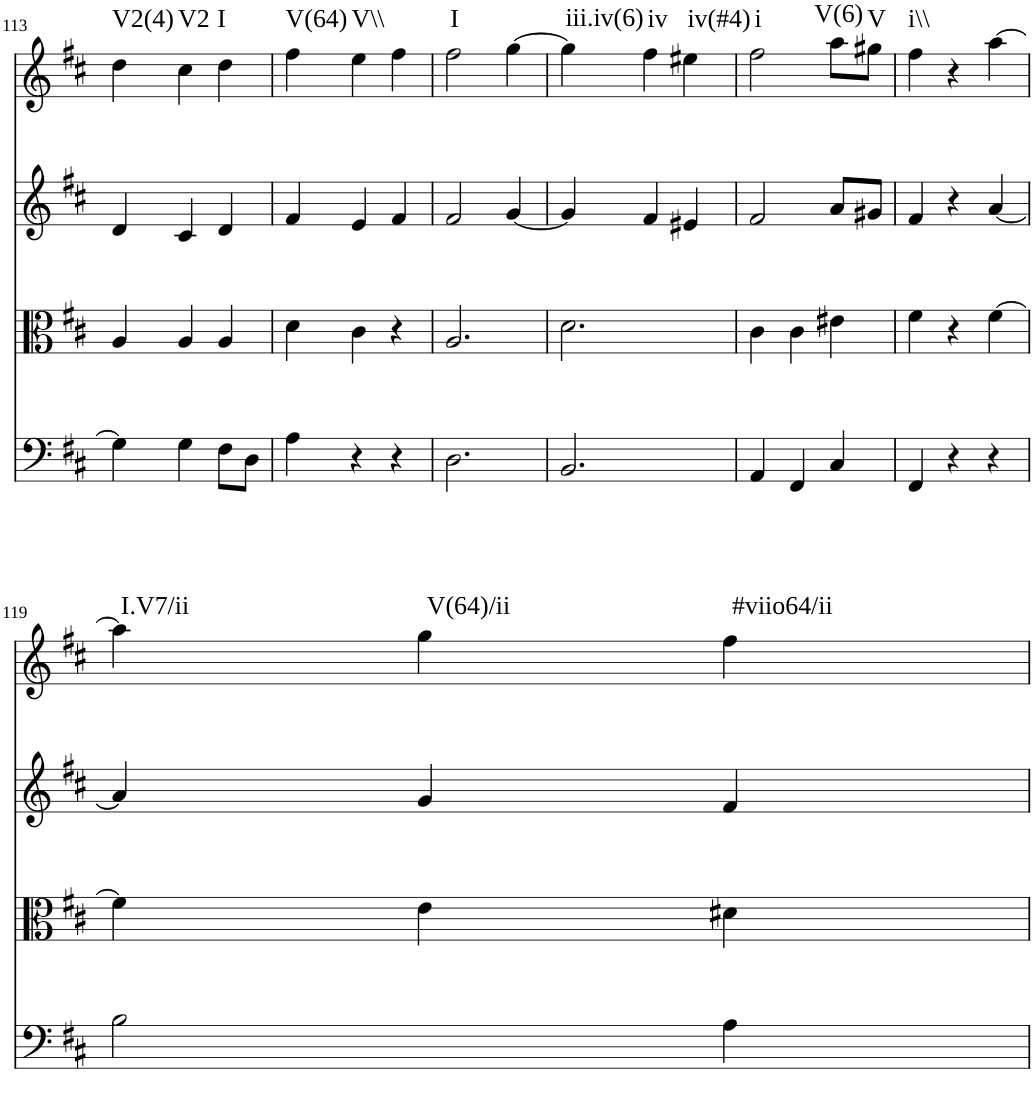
**kern	**kern	**kern	**kern	**harte
*part4	*part3	*part2	*part1	*part1
*staff4	*staff3	*staff2	*staff1	*
*I"Violoncello	*I"Viola	*I"Violin II	*I"Violin I	*
*I'Vc	*I'Vla	*I'Vln	*I'Vln	*
!!LO:PB:g=z
*clefF4	*clefC3	*clefG2	*clefG2	*
*k[f#c#]	*k[f#c#]	*k[f#c#]	*k[f#c#]	*
*M3/4	*M3/4	*M3/4	*M3/4	*
=113	=113	=113	=113	=113
!	!	!	!	!LO:H:kt=V2(4)
4G\]	4A/	4d/	4dd\	N
!	!	!	!	!LO:H:kt=V2
4G\	4A/	4c#/	4cc#\	N
!	!	!	!	!LO:H:kt=I
8F#\L	4A/	4d/	4dd\	N
8D\J	.	.	.	.
=114	=114	=114	=114	=114
!	!	!	!	!LO:H:kt=V(64)
4A\	4d\	4f#/	4ff#\	N
!	!	!	!	!LO:H:kt=V\\
4r	4c#\	4e/	4ee\	N
4r	4r	4f#/	4ff#\	.
=115	=115	=115	=115	=115
!	!	!	!	!LO:H:kt=I
2.D\	2.A/	2f#/	2ff#\	N
.	.	[4g/	[4gg\	.
=116	=116	=116	=116	=116
!	!	!	!	!LO:H:kt=iii.iv(6)
2.BB/	2.d\	4g/]	4gg\]	N
!	!	!	!	!LO:H:kt=iv
.	.	4f#/	4ff#\	N
!	!	!	!	!LO:H:kt=iv(#4)
.	.	4e#X/	4ee#X\	N
=117	=117	=117	=117	=117
!	!	!	!	!LO:H:kt=i
4AA/	4c#\	2f#/	2ff#\	N
4FF#/	4c#\	.	.	.
!	!	!	!	!LO:H:kt=V(6)
4C#/	4e#X\	8a/L	8aa\L	N
!	!	!	!	!LO:H:kt=V
.	.	8g#X/J	8gg#X\J	N
=118	=118	=118	=118	=118
!	!	!	!	!LO:H:kt=i\\
4FF#/	4f#\	4f#/	4ff#\	N
4r	4r	4r	4r	.
4r	[4f#\	[4a/	[4aa\	.
!!LO:LB:g=z
=119	=119	=119	=119	=119
!	!	!	!	!LO:H:kt=I.V7/ii
2B\	4f#\]	4a/]	4aa\]	N
!	!	!	!	!LO:H:kt=V(64)/ii
.	4e\	4g/	4gg\	N
!	!	!	!	!LO:H:kt=#viio64/ii
4A\	4d#X\	4f#/	4ff#\	N
=	=	=	=	=
*-	*-	*-	*-	*-
